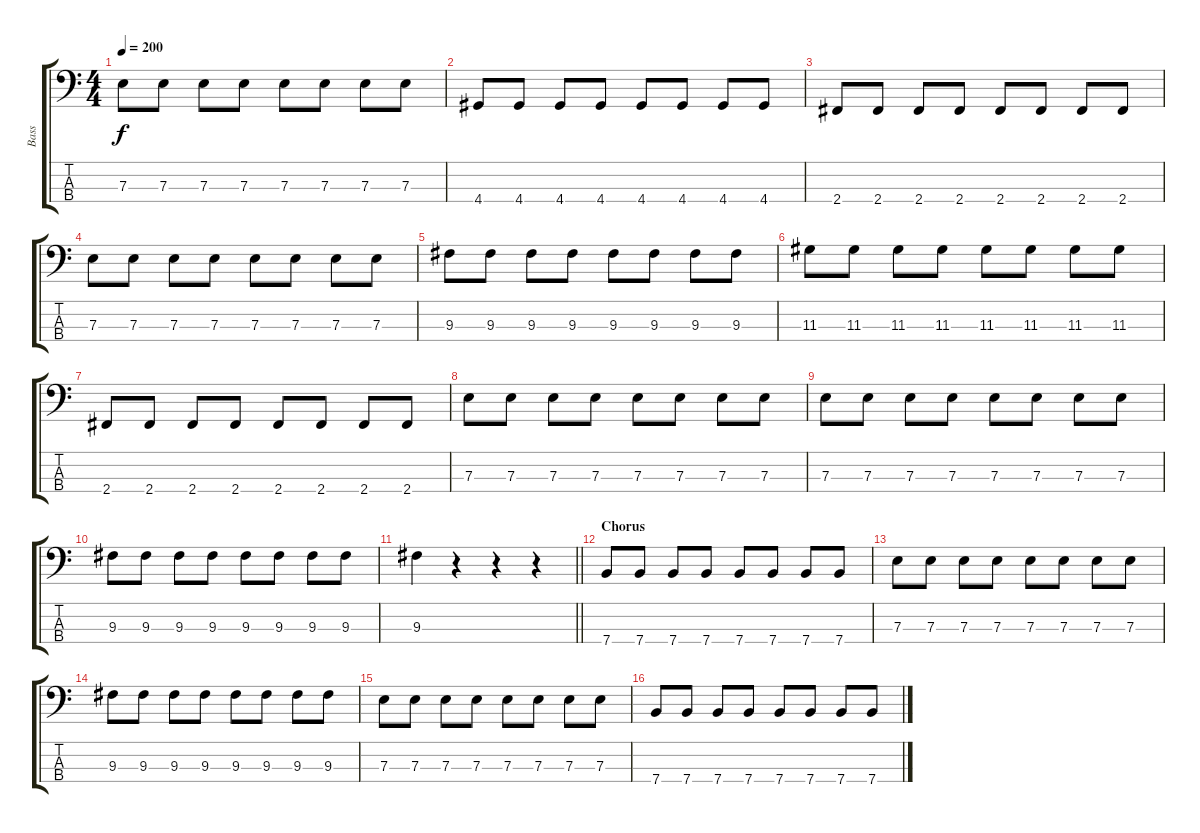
\track ("Bass" "Bass") {instrument electricbasspick}
\staff {score tabs}
\tuning (G2 D2 A1 E1) {hide}
\ts (4 4)
\tempo 200
\clef f4
\ks c
7.3.8{dy f} 7.3.8 7.3.8 7.3.8 7.3.8 7.3.8 7.3.8 7.3.8 |
4.4.8 4.4.8 4.4.8 4.4.8 4.4.8 4.4.8 4.4.8 4.4.8 |
2.4.8 2.4.8 2.4.8 2.4.8 2.4.8 2.4.8 2.4.8 2.4.8 |
7.3.8 7.3.8 7.3.8 7.3.8 7.3.8 7.3.8 7.3.8 7.3.8 |
9.3.8 9.3.8 9.3.8 9.3.8 9.3.8 9.3.8 9.3.8 9.3.8 |
11.3.8 11.3.8 11.3.8 11.3.8 11.3.8 11.3.8 11.3.8 11.3.8 |
2.4.8 2.4.8 2.4.8 2.4.8 2.4.8 2.4.8 2.4.8 2.4.8 |
7.3.8 7.3.8 7.3.8 7.3.8 7.3.8 7.3.8 7.3.8 7.3.8 |
7.3.8 7.3.8 7.3.8 7.3.8 7.3.8 7.3.8 7.3.8 7.3.8 |
9.3.8 9.3.8 9.3.8 9.3.8 9.3.8 9.3.8 9.3.8 9.3.8 |
\barLineRight lightlight
9.3.4 r.4 r.4 r.4 |
\section ("" "Chorus")
7.4.8 7.4.8 7.4.8 7.4.8 7.4.8 7.4.8 7.4.8 7.4.8 |
7.3.8 7.3.8 7.3.8 7.3.8 7.3.8 7.3.8 7.3.8 7.3.8 |
9.3.8 9.3.8 9.3.8 9.3.8 9.3.8 9.3.8 9.3.8 9.3.8 |
7.3.8 7.3.8 7.3.8 7.3.8 7.3.8 7.3.8 7.3.8 7.3.8 |
7.4.8 7.4.8 7.4.8 7.4.8 7.4.8 7.4.8 7.4.8 7.4.8
